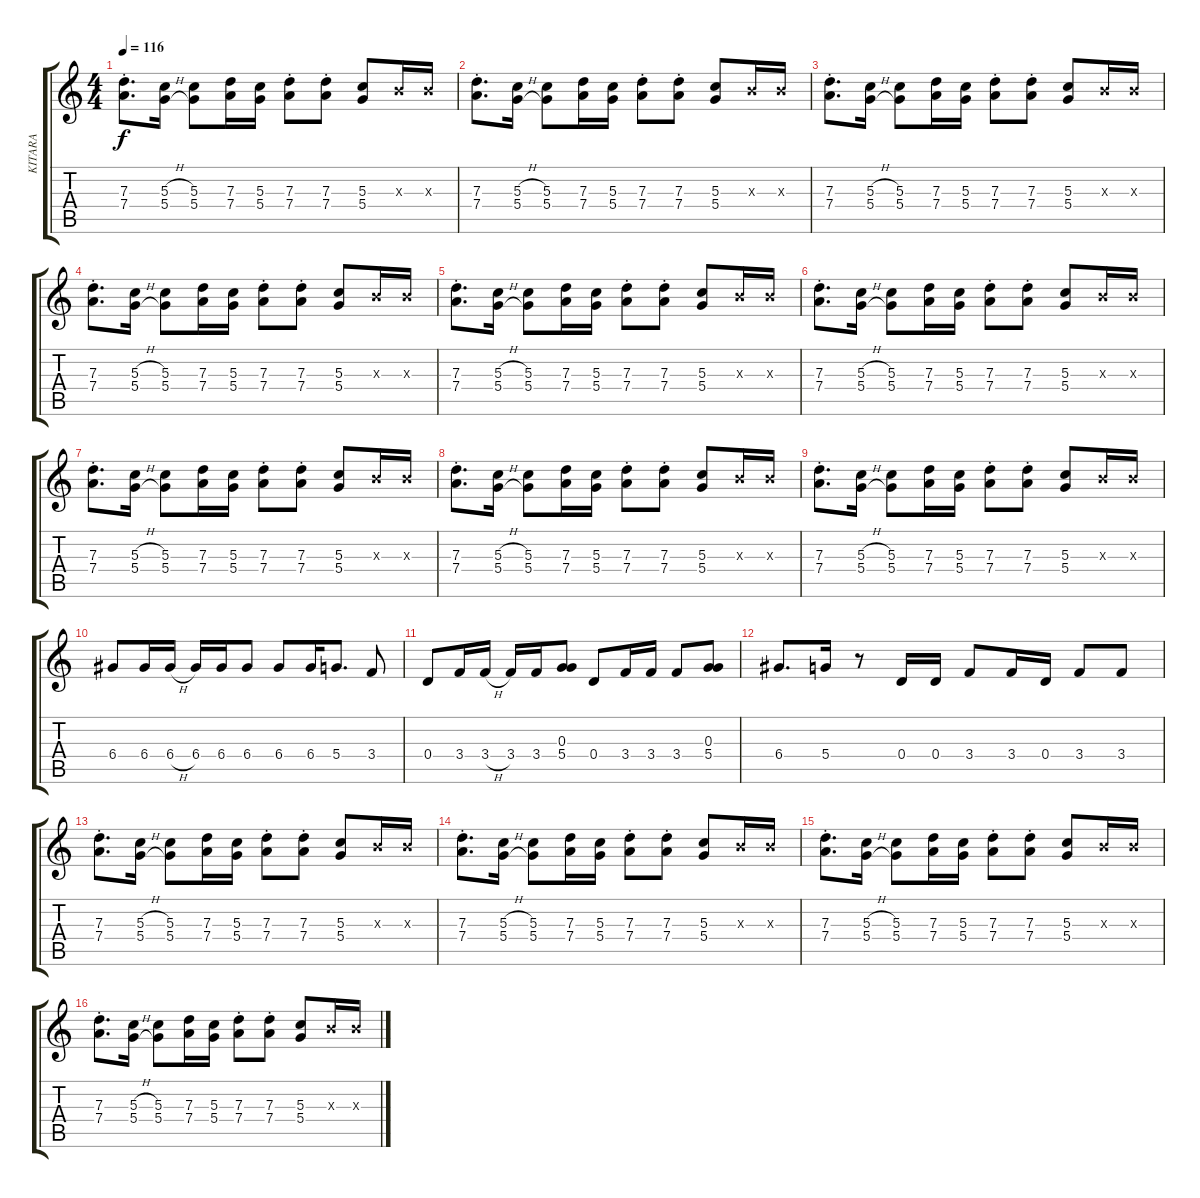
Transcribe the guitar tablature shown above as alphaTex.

\track ("KITARA" "KITARA") {instrument overdrivenguitar}
\staff {score tabs}
\tuning (E4 B3 G3 D3 A2 E2) {hide}
\ts (4 4)
\tempo 116
\clef g2
\ks c
(7.3 7.4{st}).8{d dy f} (5.3{h} 5.4{h}).16 (5.3 5.4).8 (7.3 7.4).16 (5.3 5.4).16 (7.3{st} 7.4{st}).8 (7.3{st} 7.4{st}).8 (5.3 5.4).8 4.3{x}.16 4.3{x}.16 |
(7.3 7.4{st}).8{d} (5.3{h} 5.4{h}).16 (5.3 5.4).8 (7.3 7.4).16 (5.3 5.4).16 (7.3{st} 7.4{st}).8 (7.3{st} 7.4{st}).8 (5.3 5.4).8 4.3{x}.16 4.3{x}.16 |
(7.3 7.4{st}).8{d} (5.3{h} 5.4{h}).16 (5.3 5.4).8 (7.3 7.4).16 (5.3 5.4).16 (7.3{st} 7.4{st}).8 (7.3{st} 7.4{st}).8 (5.3 5.4).8 4.3{x}.16 4.3{x}.16 |
(7.3 7.4{st}).8{d} (5.3{h} 5.4{h}).16 (5.3 5.4).8 (7.3 7.4).16 (5.3 5.4).16 (7.3{st} 7.4{st}).8 (7.3{st} 7.4{st}).8 (5.3 5.4).8 4.3{x}.16 4.3{x}.16 |
(7.3 7.4{st}).8{d} (5.3{h} 5.4{h}).16 (5.3 5.4).8 (7.3 7.4).16 (5.3 5.4).16 (7.3{st} 7.4{st}).8 (7.3{st} 7.4{st}).8 (5.3 5.4).8 4.3{x}.16 4.3{x}.16 |
(7.3 7.4{st}).8{d} (5.3{h} 5.4{h}).16 (5.3 5.4).8 (7.3 7.4).16 (5.3 5.4).16 (7.3{st} 7.4{st}).8 (7.3{st} 7.4{st}).8 (5.3 5.4).8 4.3{x}.16 4.3{x}.16 |
(7.3 7.4{st}).8{d} (5.3{h} 5.4{h}).16 (5.3 5.4).8 (7.3 7.4).16 (5.3 5.4).16 (7.3{st} 7.4{st}).8 (7.3{st} 7.4{st}).8 (5.3 5.4).8 4.3{x}.16 4.3{x}.16 |
(7.3 7.4{st}).8{d} (5.3{h} 5.4{h}).16 (5.3 5.4).8 (7.3 7.4).16 (5.3 5.4).16 (7.3{st} 7.4{st}).8 (7.3{st} 7.4{st}).8 (5.3 5.4).8 4.3{x}.16 4.3{x}.16 |
(7.3 7.4{st}).8{d} (5.3{h} 5.4{h}).16 (5.3 5.4).8 (7.3 7.4).16 (5.3 5.4).16 (7.3{st} 7.4{st}).8 (7.3{st} 7.4{st}).8 (5.3 5.4).8 4.3{x}.16 4.3{x}.16 |
6.4.8 6.4.16 6.4{h}.16 6.4.16 6.4.16 6.4.8 6.4.8 6.4.16 5.4.8{d} 3.4.8 |
0.4.8 3.4.16 3.4{h}.16 3.4.16 3.4.16 (0.3 5.4).8 0.4.8 3.4.16 3.4.16 3.4.8 (0.3 5.4).8 |
6.4.8{d} 5.4.16 r.8 0.4.16 0.4.16 3.4.8 3.4.16 0.4.16 3.4.8 3.4.8 |
(7.3 7.4{st}).8{d} (5.3{h} 5.4{h}).16 (5.3 5.4).8 (7.3 7.4).16 (5.3 5.4).16 (7.3{st} 7.4{st}).8 (7.3{st} 7.4{st}).8 (5.3 5.4).8 4.3{x}.16 4.3{x}.16 |
(7.3 7.4{st}).8{d} (5.3{h} 5.4{h}).16 (5.3 5.4).8 (7.3 7.4).16 (5.3 5.4).16 (7.3{st} 7.4{st}).8 (7.3{st} 7.4{st}).8 (5.3 5.4).8 4.3{x}.16 4.3{x}.16 |
(7.3 7.4{st}).8{d} (5.3{h} 5.4{h}).16 (5.3 5.4).8 (7.3 7.4).16 (5.3 5.4).16 (7.3{st} 7.4{st}).8 (7.3{st} 7.4{st}).8 (5.3 5.4).8 4.3{x}.16 4.3{x}.16 |
(7.3 7.4{st}).8{d} (5.3{h} 5.4{h}).16 (5.3 5.4).8 (7.3 7.4).16 (5.3 5.4).16 (7.3{st} 7.4{st}).8 (7.3{st} 7.4{st}).8 (5.3 5.4).8 4.3{x}.16 4.3{x}.16
